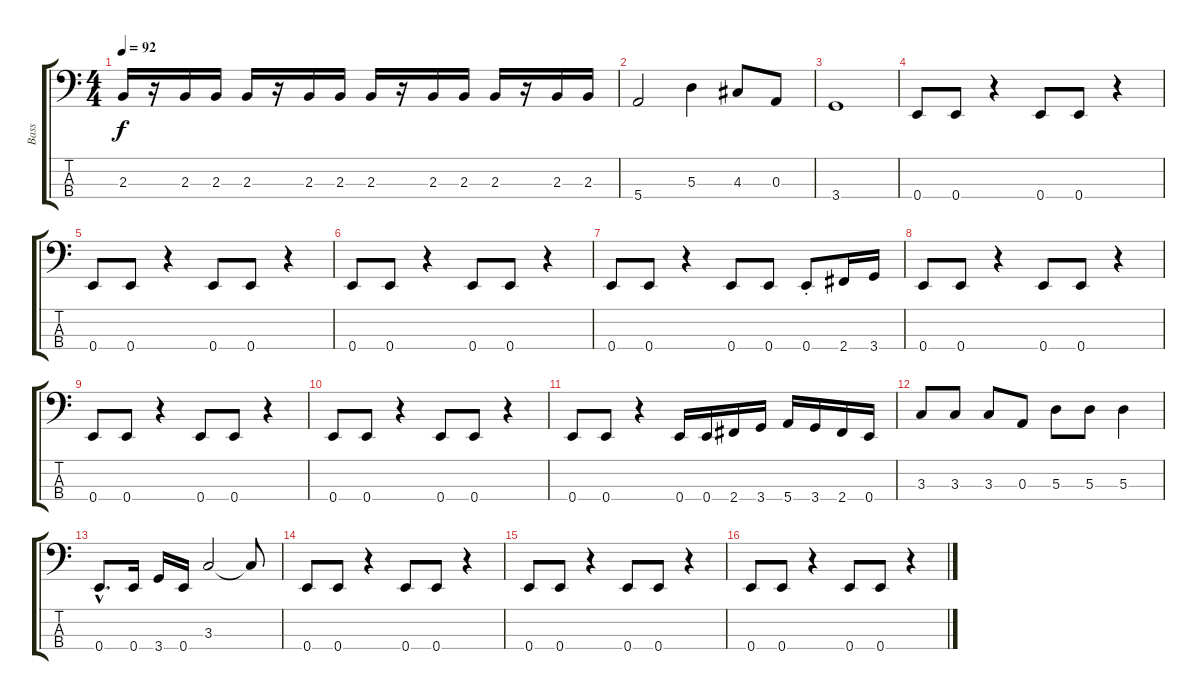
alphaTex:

\track ("Bass" "Bass") {instrument electricbassfinger}
\staff {score tabs}
\tuning (G2 D2 A1 E1) {hide}
\ts (4 4)
\tempo 92
\clef f4
\ks c
2.3.16{dy f} r.16 2.3.16 2.3.16 2.3.16 r.16 2.3.16 2.3.16 2.3.16 r.16 2.3.16 2.3.16 2.3.16 r.16 2.3.16 2.3.16 |
5.4.2 5.3.4 4.3.8 0.3.8 |
3.4.1 |
0.4.8 0.4.8 r.4 0.4.8 0.4.8 r.4 |
0.4.8 0.4.8 r.4 0.4.8 0.4.8 r.4 |
0.4.8 0.4.8 r.4 0.4.8 0.4.8 r.4 |
0.4.8 0.4.8 r.4 0.4.8 0.4.8 0.4{st}.8 2.4.16 3.4.16 |
0.4.8 0.4.8 r.4 0.4.8 0.4.8 r.4 |
0.4.8 0.4.8 r.4 0.4.8 0.4.8 r.4 |
0.4.8 0.4.8 r.4 0.4.8 0.4.8 r.4 |
0.4.8 0.4.8 r.4 0.4.16 0.4.16 2.4.16 3.4.16 5.4.16 3.4.16 2.4.16 0.4.16 |
3.3.8 3.3.8 3.3.8 0.3.8 5.3.8 5.3.8 5.3.4 |
0.4{hac}.8{d} 0.4.16 3.4.16 0.4.16 3.3.2 3.3{t}.8 |
0.4.8 0.4.8 r.4 0.4.8 0.4.8 r.4 |
0.4.8 0.4.8 r.4 0.4.8 0.4.8 r.4 |
0.4.8 0.4.8 r.4 0.4.8 0.4.8 r.4
